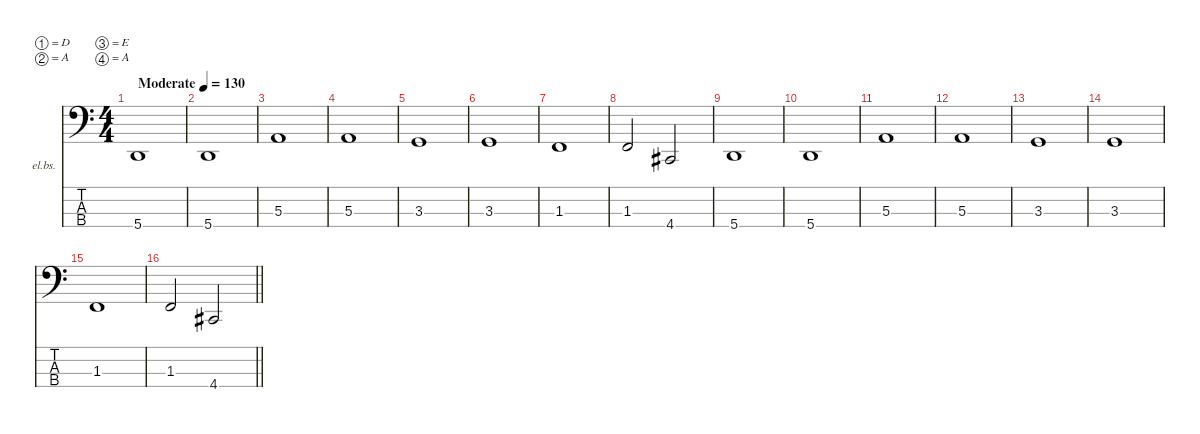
\defaultSystemsLayout 4
\hideDynamics
\bracketExtendMode nobrackets
\firstSystemTrackNameOrientation horizontal
\otherSystemsTrackNameOrientation horizontal
\track ("Bass" "el.bs.") {instrument electricbassfinger}
\staff {score tabs}
\tuning (D2 A1 E1 A0)
\ts (4 4)
\beaming (8 2 2 2 2)
\tempo (130 "Moderate")
\clef f4
\ks c
5.4.1{dy f instrument electricbassfinger} |
5.4.1 |
5.3.1 |
5.3.1 |
3.3.1 |
3.3.1 |
1.3.1 |
1.3.2 4.4{acc #}.2 |
5.4.1 |
5.4.1 |
5.3.1 |
5.3.1 |
3.3.1 |
3.3.1 |
1.3.1 |
\barLineRight lightlight
1.3.2 4.4{acc #}.2
